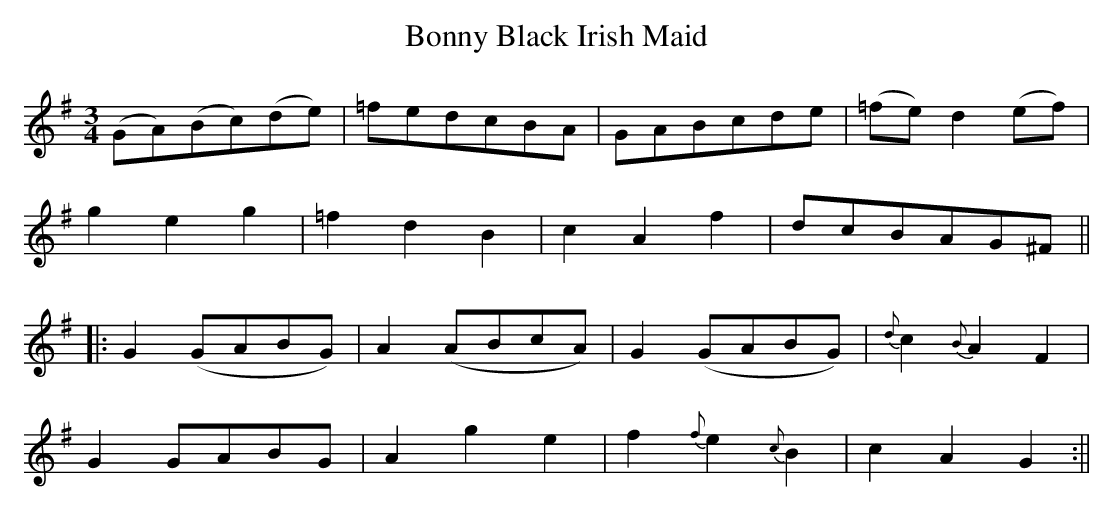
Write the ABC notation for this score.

X:1
T:Bonny Black Irish Maid
M:3/4
L:1/8
K:G
(GA)(Bc)(de) | =fedcBA | GABcde | (=fe)d2(ef) |
g2e2g2 | =f2d2B2 | c2A2f2 | dcBAG^F ||
|: G2 (GABG) | A2 (ABcA) | G2 (GABG) | {d}c2 {B}A2 F2 |
G2 GABG | A2g2e2 | f2 {f}e2{c}B2 | c2A2G2 :||
